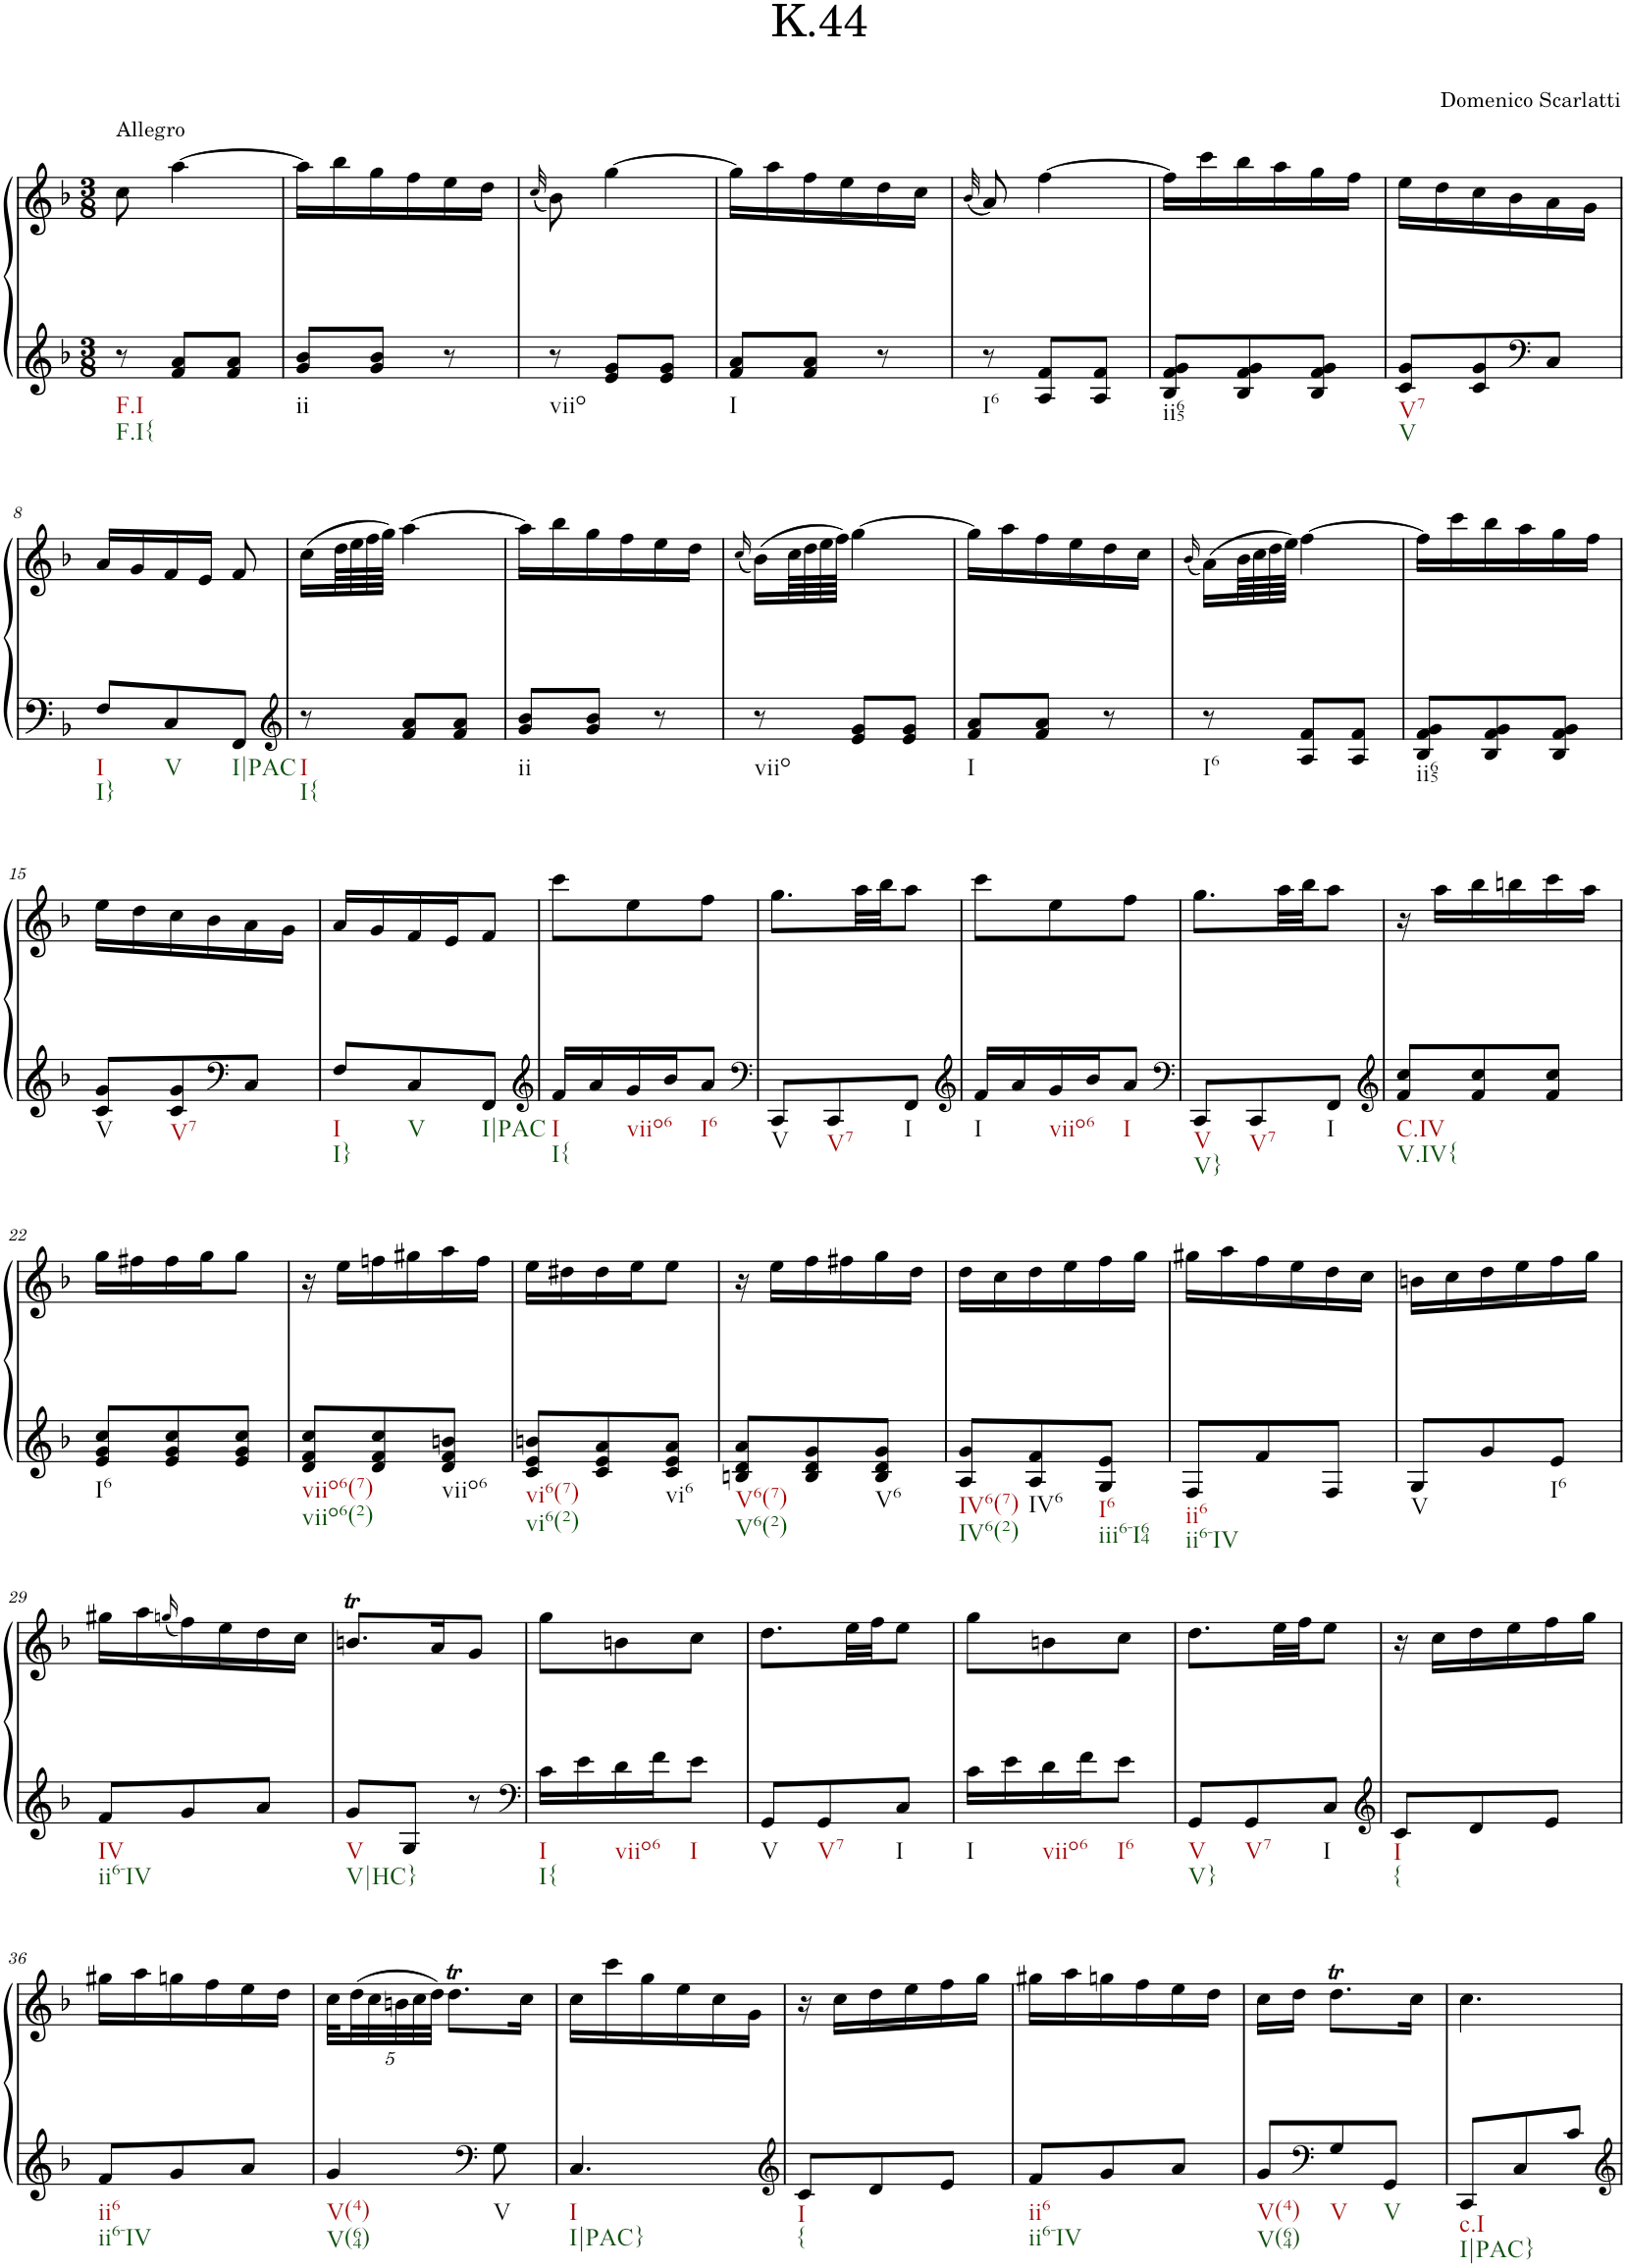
**kern	**kern
*part1	*part1
*staff2	*staff1
*I"Piano	*
*I'Pno.	*
*clefG2	*clefG2
*k[b-]	*k[b-]
*M3/8	*M3/8
=1	=1
!	!LO:TX:a:t=Allegro
!LO:TX:b:t=F.I	!
!LO:TX:b:t=F.I{	!
8r	8cc\
8f/ 8a/L	[4aa\
8f/ 8a/J	.
=2	=2
!LO:TX:b:t=ii	!
8g/ 8b-/L	16aa\LL]
.	16bb-\
8g/ 8b-/J	16gg\
.	16ff\
8r	16ee\
.	16dd\JJ
=3	=3
.	(32qcc/
!LO:TX:b:t=viio	!
8r	8b-\)
8e/ 8g/L	[4gg\
8e/ 8g/J	.
=4	=4
!LO:TX:b:t=I	!
8f/ 8a/L	16gg\LL]
.	16aa\
8f/ 8a/J	16ff\
.	16ee\
8r	16dd\
.	16cc\JJ
=5	=5
.	(32qb-/
!LO:TX:b:t=I6	!
8r	8a/)
8A/ 8f/L	[4ff\
8A/ 8f/J	.
=6	=6
!LO:TX:b:t=ii65	!
8B-/ 8f/ 8g/L	16ff\LL]
.	16ccc\
8B-/ 8f/ 8g/	16bb-\
.	16aa\
8B-/ 8f/ 8g/J	16gg\
.	16ff\JJ
=7	=7
!LO:TX:b:t=V7	!
!LO:TX:b:t=V	!
8c/ 8g/L	16ee\LL
.	16dd\
8c/ 8g/	16cc\
.	16b-\
*clefF4	*
8C/J	16a\
.	16g\JJ
!!LO:LB:g=z
=8	=8
!LO:TX:b:t=I	!
!LO:TX:b:t=I}	!
8F/L	16a/LL
.	16g/
!LO:TX:b:t=V	!
8C/	16f/
.	16e/JJ
!LO:TX:b:t=I|PAC	!
8FF/J	8f/
=9	=9
*clefG2	*
!LO:TX:b:t=I	!
!LO:TX:b:t=I{	!
8r	(16cc\LL
.	64dd\LL
.	64ee\
.	64ff\
.	64gg\JJJJ)
8f/ 8a/L	[4aa\
8f/ 8a/J	.
=10	=10
!LO:TX:b:t=ii	!
8g/ 8b-/L	16aa\LL]
.	16bb-\
8g/ 8b-/J	16gg\
.	16ff\
8r	16ee\
.	16dd\JJ
=11	=11
.	(16qcc/
!LO:TX:b:t=viio	!
8r	(16b-\LL)
.	64cc\LL
.	64dd\
.	64ee\
.	64ff\JJJJ)
8e/ 8g/L	[4gg\
8e/ 8g/J	.
=12	=12
!LO:TX:b:t=I	!
8f/ 8a/L	16gg\LL]
.	16aa\
8f/ 8a/J	16ff\
.	16ee\
8r	16dd\
.	16cc\JJ
=13	=13
.	(16qb-/
!LO:TX:b:t=I6	!
8r	(16a\LL)
.	64b-\LL
.	64cc\
.	64dd\
.	64ee\JJJJ)
8A/ 8f/L	[4ff\
8A/ 8f/J	.
=14	=14
!LO:TX:b:t=ii65	!
8B-/ 8f/ 8g/L	16ff\LL]
.	16ccc\
8B-/ 8f/ 8g/	16bb-\
.	16aa\
8B-/ 8f/ 8g/J	16gg\
.	16ff\JJ
!!LO:LB:g=z
=15	=15
!LO:TX:b:t=V	!
8c/ 8g/L	16ee\LL
.	16dd\
!LO:TX:b:t=V7	!
8c/ 8g/	16cc\
.	16b-\
*clefF4	*
8C/J	16a\
.	16g\JJ
=16	=16
!LO:TX:b:t=I	!
!LO:TX:b:t=I}	!
8F/L	16a/LL
.	16g/
!LO:TX:b:t=V	!
8C/	16f/
.	16e/J
!LO:TX:b:t=I|PAC	!
8FF/J	8f/J
=17	=17
*clefG2	*
!LO:TX:b:t=I	!
!LO:TX:b:t=I{	!
16f/LL	8ccc\L
16a/	.
!LO:TX:b:t=viio6	!
16g/	8ee\
16b-/J	.
!LO:TX:b:t=I6	!
8a/J	8ff\J
=18	=18
*clefF4	*
!LO:TX:b:t=V	!
8CC/L	8.gg\L
!LO:TX:b:t=V7	!
8CC/	.
.	32aa\LL
.	32bb-\JJ
!LO:TX:b:t=I	!
8FF/J	8aa\J
=19	=19
*clefG2	*
!LO:TX:b:t=I	!
16f/LL	8ccc\L
16a/	.
!LO:TX:b:t=viio6	!
16g/	8ee\
16b-/J	.
!LO:TX:b:t=I	!
8a/J	8ff\J
=20	=20
*clefF4	*
!LO:TX:b:t=V	!
!LO:TX:b:t=V}	!
8CC/L	8.gg\L
!LO:TX:b:t=V7	!
8CC/	.
.	32aa\LL
.	32bb-\JJ
!LO:TX:b:t=I	!
8FF/J	8aa\J
=21	=21
*clefG2	*
!LO:TX:b:t=C.IV	!
!LO:TX:b:t=V.IV{	!
8f/ 8cc/L	16r
.	16aa\LL
8f/ 8cc/	16bb-\
.	16bbn\
8f/ 8cc/J	16ccc\
.	16aa\JJ
!!LO:LB:g=z
=22	=22
!LO:TX:b:t=I6	!
8e/ 8g/ 8cc/L	16gg\LL
.	16ff#X\
8e/ 8g/ 8cc/	16ff#\
.	16gg\J
8e/ 8g/ 8cc/J	8gg\J
=23	=23
!LO:TX:b:t=viio6(7)	!
!LO:TX:b:t=viio6(2)	!
8d/ 8f/ 8cc/L	16r
.	16ee\LL
8d/ 8f/ 8cc/	16ffn\
.	16gg#X\
!LO:TX:b:t=viio6	!
8d/ 8f/ 8bn/J	16aa\
.	16ff\JJ
=24	=24
!LO:TX:b:t=vi6(7)	!
!LO:TX:b:t=vi6(2)	!
8c/ 8e/ 8bn/L	16ee\LL
.	16dd#X\
8c/ 8e/ 8a/	16dd#\
.	16ee\J
!LO:TX:b:t=vi6	!
8c/ 8e/ 8a/J	8ee\J
=25	=25
!LO:TX:b:t=V6(7)	!
!LO:TX:b:t=V6(2)	!
8Bn/ 8d/ 8a/L	16r
.	16ee\LL
8B/ 8d/ 8g/	16ff\
.	16ff#X\
!LO:TX:b:t=V6	!
8B/ 8d/ 8g/J	16gg\
.	16dd\JJ
=26	=26
!LO:TX:b:t=IV6(7)	!
!LO:TX:b:t=IV6(2)	!
8A/ 8g/L	16dd\LL
.	16cc\
!LO:TX:b:t=IV6	!
8A/ 8f/	16dd\
.	16ee\
!LO:TX:b:t=I6	!
!LO:TX:b:t=iii6-I64	!
8G/ 8e/J	16ff\
.	16gg\JJ
=27	=27
!LO:TX:b:t=ii6	!
!LO:TX:b:t=ii6-IV	!
8F/L	16gg#X\LL
.	16aa\
8f/	16ff\
.	16ee\
8F/J	16dd\
.	16cc\JJ
=28	=28
!LO:TX:b:t=V	!
8G/L	16bn\LL
.	16cc\
8g/	16dd\
.	16ee\
!LO:TX:b:t=I6	!
8e/J	16ff\
.	16gg\JJ
!!LO:LB:g=z
=29	=29
!LO:TX:b:t=IV	!
!LO:TX:b:t=ii6-IV	!
8f/L	16gg#X\LL
.	16aa\
.	(16qggn/
8g/	16ff\)
.	16ee\
8a/J	16dd\
.	16cc\JJ
=30	=30
!LO:TX:b:t=V	!
!LO:TX:b:t=V|HC}	!
8g/L	8.bnt/L
8G/J	.
.	16a/K
8r	8g/J
=31	=31
*clefF4	*
!LO:TX:b:t=I	!
!LO:TX:b:t=I{	!
16c\LL	8gg\L
16e\	.
!LO:TX:b:t=viio6	!
16d\	8bn\
16f\J	.
!LO:TX:b:t=I	!
8e\J	8cc\J
=32	=32
!LO:TX:b:t=V	!
8GG/L	8.dd\L
!LO:TX:b:t=V7	!
8GG/	.
.	32ee\LL
.	32ff\JJ
!LO:TX:b:t=I	!
8C/J	8ee\J
=33	=33
!LO:TX:b:t=I	!
16c\LL	8gg\L
16e\	.
!LO:TX:b:t=viio6	!
16d\	8bn\
16f\J	.
!LO:TX:b:t=I6	!
8e\J	8cc\J
=34	=34
!LO:TX:b:t=V	!
!LO:TX:b:t=V}	!
8GG/L	8.dd\L
!LO:TX:b:t=V7	!
8GG/	.
.	32ee\LL
.	32ff\JJ
!LO:TX:b:t=I	!
8C/J	8ee\J
=35	=35
*clefG2	*
!LO:TX:b:t=I	!
!LO:TX:b:t={	!
8c/L	16r
.	16cc\LL
8d/	16dd\
.	16ee\
8e/J	16ff\
.	16gg\JJ
!!LO:LB:g=z
=36	=36
!LO:TX:b:t=ii6	!
!LO:TX:b:t=ii6-IV	!
8f/L	16gg#X\LL
.	16aa\
8g/	16ggn\
.	16ff\
8a/J	16ee\
.	16dd\JJ
=37	=37
!LO:TX:b:t=V(4)	!
!LO:TX:b:t=V(64)	!
4g/	32cc\LLL
*	*Xbrackettup
.	(160%3dd\
.	160%3cc\
.	160%3bn\
.	160%3cc\
.	160%3dd\JJJ)
.	8.ddT\L
*clefF4	*
!LO:TX:b:t=V	!
8G\	.
.	16cc\Jk
=38	=38
!LO:TX:b:t=I	!
!LO:TX:b:t=I|PAC}	!
4.C/	16cc\LL
.	16ccc\
.	16gg\
.	16ee\
.	16cc\
.	16g\JJ
=39	=39
*clefG2	*
!LO:TX:b:t=I	!
!LO:TX:b:t={	!
8c/L	16r
.	16cc\LL
8d/	16dd\
.	16ee\
8e/J	16ff\
.	16gg\JJ
=40	=40
!LO:TX:b:t=ii6	!
!LO:TX:b:t=ii6-IV	!
8f/L	16gg#X\LL
.	16aa\
8g/	16ggn\
.	16ff\
8a/J	16ee\
.	16dd\JJ
=41	=41
!LO:TX:b:t=V(4)	!
!LO:TX:b:t=V(64)	!
8g/L	16cc\LL
.	16dd\JJ
*clefF4	*
!LO:TX:b:t=V	!
8G/	8.ddT\L
!LO:TX:b:t=V	!
8GG/J	.
.	16cc\Jk
=42	=42
!LO:TX:b:t=c.I	!
!LO:TX:b:t=I|PAC}	!
8CC/L	4.cc\
8C/	.
8c/J	.
=	=
*-	*-
